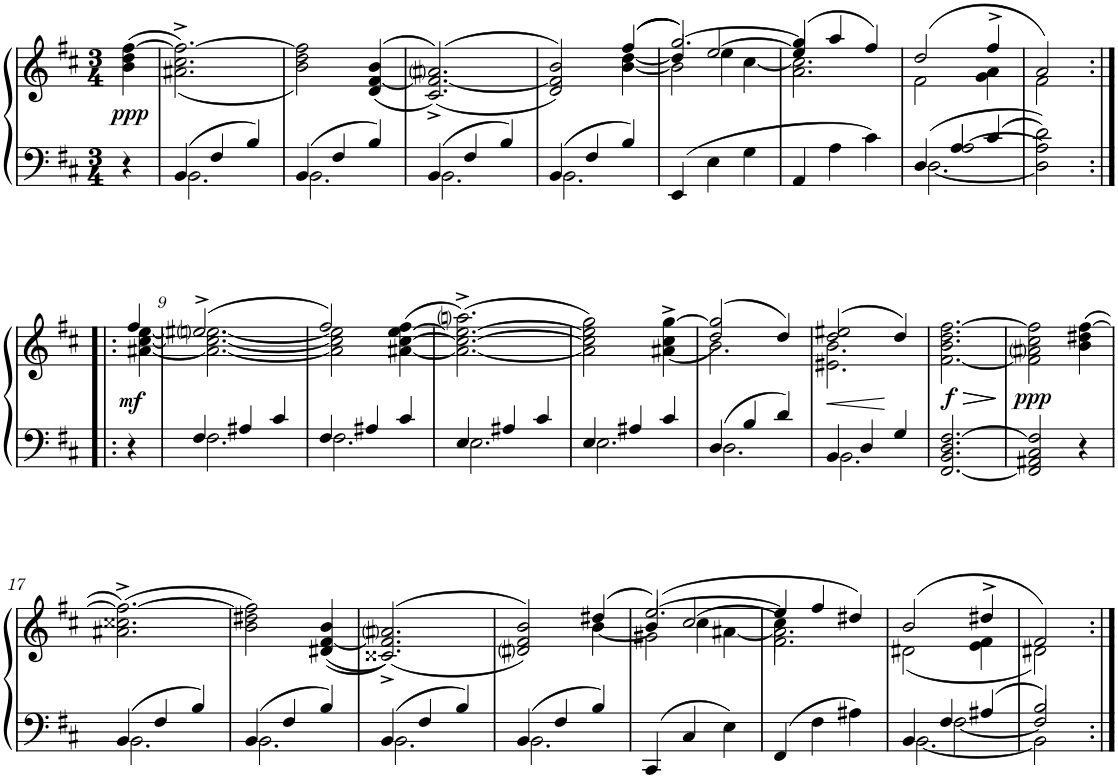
**kern	**kern	**dynam
*part1	*part1	*part1
*staff2	*staff1	*staff1/2
*I"Midi_1	*	*
*clefF4	*clefG2	*
*k[f#c#]	*k[f#c#]	*
*M3/4	*M3/4	*
=	=	=
*^	*^	*
*	*^	*	*^	*
!	!	!	!	!	!	!LO:DY:b
4r	4ryy	4ryy	(4b\ 4dd\ [4ff#\	4ryy	4ryy	ppp
=1	=1	=1	=1	=1	=1	=1
4BB/	2.BB\	2.ryy	(<2.a#X\^ 2.cc#\^ 2.ff#\_^)	2.ryy	2.ryy	.
4F#/	.	.	.	.	.	.
4B/	.	.	.	.	.	.
=2	=2	=2	=2	=2	=2	=2
4BB/	2.BB\	2.ryy	2b\ 2dd\ 2ff#\])	2.ryy	2.ryy	.
4F#/	.	.	.	.	.	.
4B/	.	.	(<(>4d/ [4f#/ 4b/	.	.	.
=3	=3	=3	=3	=3	=3	=3
4BB/	2.BB\	2.ryy	(<(>2.c#/^ 2.f#/_^ 2.a#i/^))	2.ryy	2.ryy	.
4F#/	.	.	.	.	.	.
4B/	.	.	.	.	.	.
=4	=4	=4	=4	=4	=4	=4
4BB/	2.BB\	2.ryy	2d/ 2f#/] 2b/))	2ryy	2.ryy	.
4F#/	.	.	.	.	.	.
4B/	.	.	(>(>4ff#/	[4b\ [4dd\	.	.
=5	=5	=5	=5	=5	=5	=5
*	*	*	*	*	*^	*
4EE/	2.ryy	2.ryy	[2.gg/))	2b\]	4dd/]	4ryy	.
4E\	.	.	.	.	[2ee/	4ee\	.
4G\	.	.	.	[4cc#\	.	4ryy	.
*	*	*	*	*	*v	*v	*
=6	=6	=6	=6	=6	=6	=6
4AA/	2.ryy	2.ryy	(>4gg/]	2.a\ 2.cc#\]	4ee/]	.
4A\	.	.	4aa/	.	2ryy	.
4c#\	.	.	4ff#/)	.	.	.
=7	=7	=7	=7	=7	=7	=7
4D/	[2.D\	4ryy	(>2dd/	2f#\	2.ryy	.
4A/	.	[2A/	.	.	.	.
4c#/	.	.	4ff#^/	4g\ 4a\	.	.
=8	=8	=8	=8	=8	=8	=8
2d\	2D\]	2A\]	2a/)	2f#\	2ryy	.
!!LO:LB:g=z
=8X1:|!|:	=8X1:|!|:	=8X1:|!|:	=8X1:|!|:	=8X1:|!|:	=8X1:|!|:	=8X1:|!|:
!	!	!	!	!	!	!LO:DY:b
*	*v	*v	*	*	*	*
*	*	*	*v	*v	*
4r	4ryy	4ff#/	[4a#X\ [4cc#\ [4ee\	mf
=9	=9	=9	=9	=9
4F#/	2.F#\	(>2.ee#X^/	2.a#\_ 2.cc#\_ 2.eeni\_	.
4A#X/	.	.	.	.
4c#/	.	.	.	.
=10	=10	=10	=10	=10
4F#/	2.F#\	2ff#/)	2a#\] 2cc#\] 2ee\]	.
4A#X/	.	.	.	.
4c#/	.	(>[4a#X\ [4cc#\ [4ee\ 4ff#\	4ryy	.
=11	=11	=11	=11	=11
4E/	2.E\	(>2.a#\_^ 2.cc#\_^ 2.ee\_^ 2.aani\^)	2.ryy	.
4A#X/	.	.	.	.
4c#/	.	.	.	.
=12	=12	=12	=12	=12
4E/	2.E\	2a#\] 2cc#\] 2ee\] 2gg\)	2.ryy	.
4A#X/	.	.	.	.
4c#/	.	(<4a#X\^ 4cc#\^ [4gg\^	.	.
=13	=13	=13	=13	=13
4D/	2.D\	(>2dd/ 2gg/])	2.b\	.
4B/	.	.	.	.
4d/	.	4dd/)	.	.
=14	=14	=14	=14	=14
!	!	!	!	!LO:HP:b
4BB/	2.BB\	(>2dd/ 2ee#X/	2.e#X\ 2.b\	<
4D/	.	.	.	.
4G/	.	4dd/)	.	[
=15	=15	=15	=15	=15
!	!	!	!	!LO:HP:b
!	!	!	!	!LO:HP:n=1:b
!	!	!	!	!LO:DY:n=1:b
[2.FF#/ 2.BB/ 2.D/ [2.F#/	2.ryy	[2.f#\ 2.b\ 2.dd\ [2.ff#\	2.ryy	> > f
*v	*v	*	*	*
*	*v	*v	*
.	.	] ]
=16	=16	=16
*^	*^	*
!	!	!	!	!LO:DY:b
2FF#/] 2AA#X/ 2C#/ 2F#/]	2.ryy	2f#\] 2a#i\ 2cc#\ 2ff#\]	2.ryy	ppp
4r	.	(4b\ 4dd#X\ [4ff#\	.	.
!!LO:LB:g=z
=17	=17	=17	=17	=17
*	*^	*	*^	*
4BB/	2.BB\	2.ryy	(2.a#X\^ 2.cc##X\^ 2.ff#\_^)	2.ryy	2.ryy	.
4F#/	.	.	.	.	.	.
4B/	.	.	.	.	.	.
=18	=18	=18	=18	=18	=18	=18
4BB/	2.BB\	2.ryy	2b\ 2dd#X\ 2ff#\])	2.ryy	2.ryy	.
4F#/	.	.	.	.	.	.
4B/	.	.	(<(4d#X/ [4f#/ 4b/	.	.	.
=19	=19	=19	=19	=19	=19	=19
4BB/	2.BB\	2.ryy	(>(<2.c##X/^ 2.f#/]^ 2.a#i/^))	2.ryy	2.ryy	.
4F#/	.	.	.	.	.	.
4B/	.	.	.	.	.	.
=20	=20	=20	=20	=20	=20	=20
4BB/	2.BB\	2.ryy	2d#i/ 2f#/ 2b/))	2ryy	2.ryy	.
4F#/	.	.	.	.	.	.
4B/	.	.	(4dd#X/	[4b\	.	.
=21	=21	=21	=21	=21	=21	=21
*	*	*	*	*	*^	*
4CC#/	2.ryy	2.ryy	([2.ee/)	4b/]	2g#X\	4ryy	.
4C#/	.	.	.	[2cc#/	.	4cc#\	.
4E\	.	.	.	.	[4a#X\	4ryy	.
*	*	*	*	*	*v	*v	*
=22	=22	=22	=22	=22	=22	=22
4FF#/	2.ryy	2.ryy	4ee/]	4cc#\]	2.f#\ 2.a#\]	.
4F#\	.	.	4ff#/	2ryy	.	.
4A#X\	.	.	4dd#X/)	.	.	.
=23	=23	=23	=23	=23	=23	=23
4BB/	[2.BB\	4ryy	(>2b/	(2d#X\	2.ryy	.
4F#/	.	[2F#\	.	.	.	.
4A#X/	.	.	4dd#X^/	4e\ 4f#\	.	.
=24	=24	=24	=24	=24	=24	=24
2B/	2BB\]	2F#/]	2f#/)	2d#X\)	2ryy	.
*v	*v	*v	*	*	*	*
*	*v	*v	*v	*
=:|!	=:|!	=:|!
*-	*-	*-
